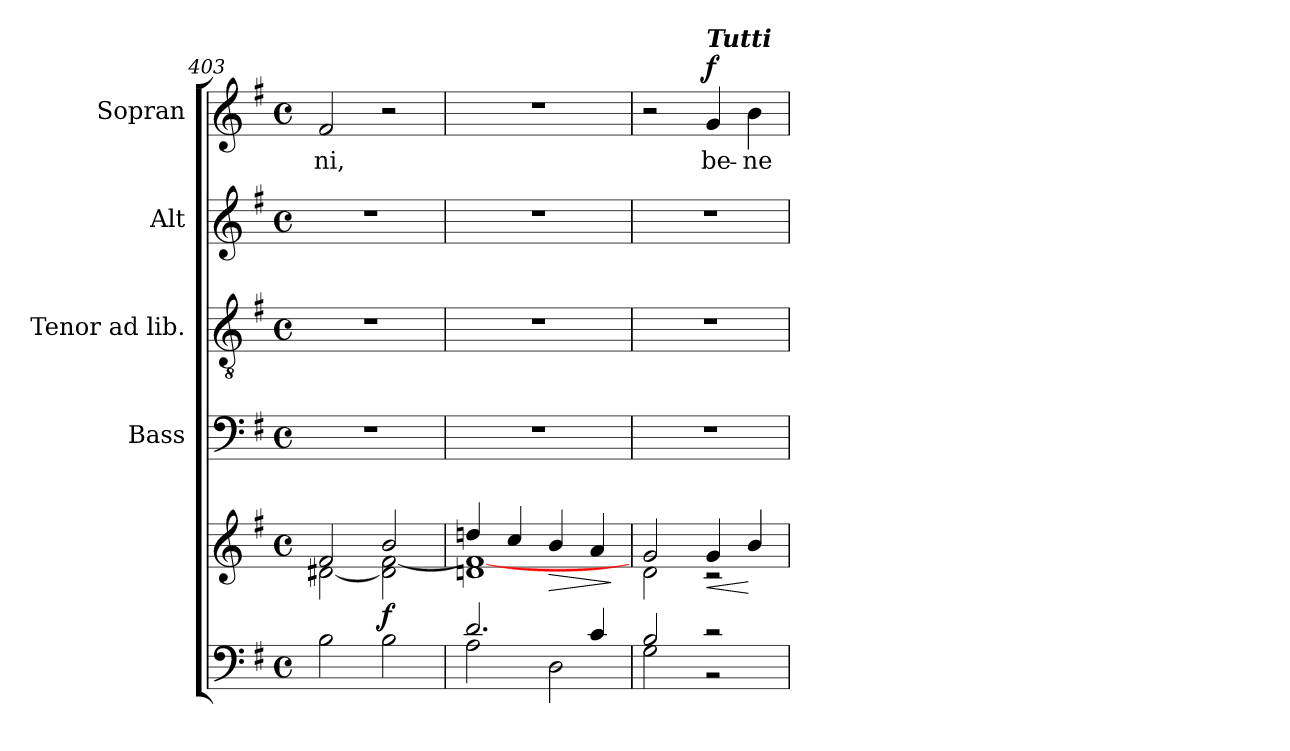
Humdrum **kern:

**kern	**kern	**dynam	**kern	**kern	**kern	**kern	**text	**dynam
*part5	*part5	*part5	*part4	*part3	*part2	*part1	*part1	*part1
*staff6	*staff5	*staff5/6	*staff4	*staff3	*staff2	*staff1	*staff1	*staff1
*	*	*	*I"Bass	*I"Tenor ad lib.	*I"Alt	*I"Sopran	*	*
*	*	*	*I'B.	*I'T.	*I'A.	*I'S.	*	*
*clefF4	*clefG2	*	*clefF4	*clefGv2	*clefG2	*clefG2	*	*
*k[f#]	*k[f#]	*	*k[f#]	*k[f#]	*k[f#]	*k[f#]	*	*
*G:	*G:	*	*G:	*G:	*G:	*G:	*	*
*M4/4	*M4/4	*	*M4/4	*M4/4	*M4/4	*M4/4	*	*
*met(c)	*met(c)	*	*met(c)	*met(c)	*met(c)	*met(c)	*	*
=403	=403	=403	=403	=403	=403	=403	=403	=403
*	*^	*	*	*	*	*	*	*
!	!	!	!	!	!	!	!	!LO:LY:b	!
2B\	2f#/	[<2d#X\	.	1r	1r	1r	2f#/	-ni,	.
!	!	!	!LO:DY:b	!	!	!	!	!	!
2B\	2b/	2d#\] [<2f#\	f	.	.	.	2r	.	.
=404	=404	=404	=404	=404	=404	=404	=404	=404	=404
*^	*	*	*	*	*	*	*	*	*
2.d/	2A\	4ddn/	1dn 1f#_	.	1r	1r	1r	1r	.	.
.	.	4cc/	.	.	.	.	.	.	.	.
!	!	!	!	!LO:HP:b	!	!	!	!	!	!
.	2D\	4b/	.	>	.	.	.	.	.	.
4c/	.	4a/	.	.	.	.	.	.	.	.
*v	*v	*	*	*	*	*	*	*	*	*
*	*v	*v	*	*	*	*	*	*	*
.	.	]	.	.	.	.	.	.
=405	=405	=405	=405	=405	=405	=405	=405	=405
*^	*^	*	*	*	*	*	*	*
2B/	2G\	2g/	2d\	.	1r	1r	1r	2r	.	.
!	!	!	!	!	!	!	!	!LO:TX:a:Bi:t=Tutti	!	!
!	!	!	!	!LO:HP:b	!	!	!	!	!LO:LY:b	!LO:DY:a
2r	2r	4g/	2rc	<	.	.	.	4g/	be-	f
!	!	!	!	!	!	!	!	!	!LO:LY:b	!
.	.	4b/	.	[	.	.	.	4b\	-ne-	.
*v	*v	*	*	*	*	*	*	*	*	*
*	*v	*v	*	*	*	*	*	*	*
=	=	=	=	=	=	=	=	=
*-	*-	*-	*-	*-	*-	*-	*-	*-
